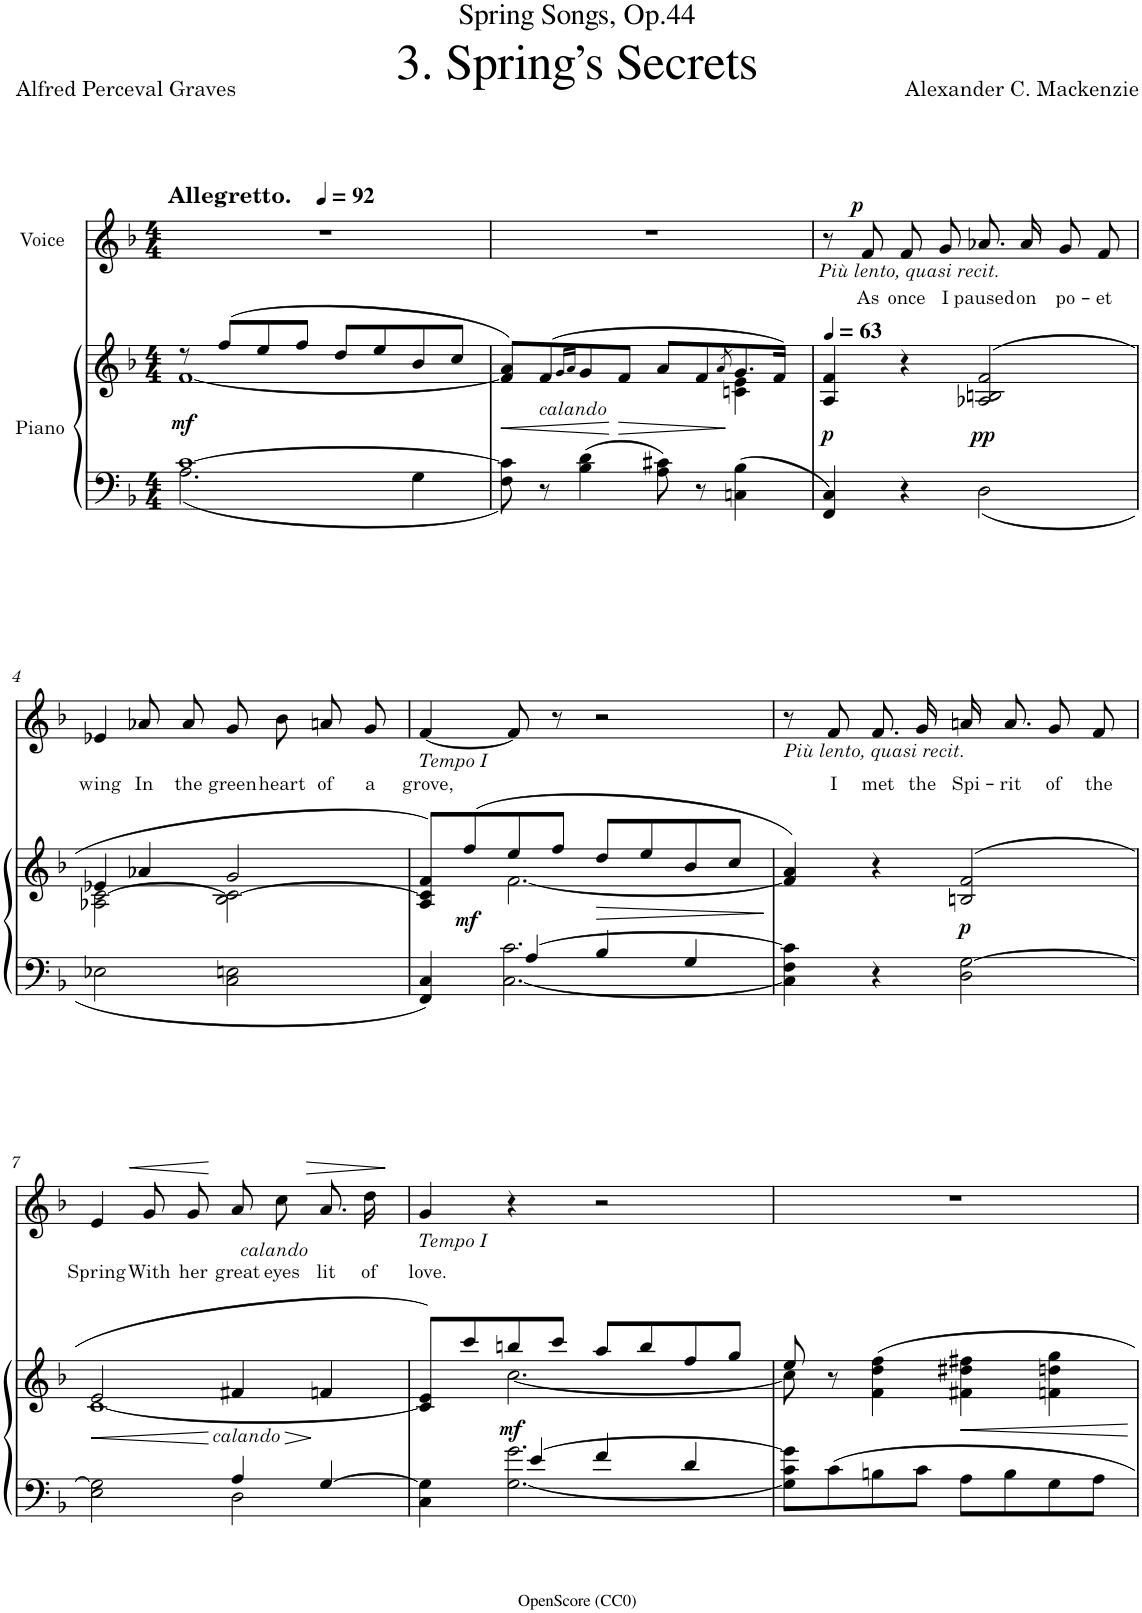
**kern	**kern	**dynam	**kern	**text	**dynam
*part2	*part2	*part2	*part1	*part1	*part1
*staff3	*staff2	*staff2/3	*staff1	*staff1	*staff1
*I"Piano	*	*	*I"Voice	*	*
*I'Pno	*	*	*	*	*
*clefF4	*clefG2	*	*clefG2	*	*
*k[b-]	*k[b-]	*	*k[b-]	*	*
*M4/4	*M4/4	*	*M4/4	*	*
*MM92	*MM92	*	*MM92	*	*
=1	=1	=1	=1	=1	=1
*^	*^	*	*	*	*
!	!	!	!	!	!LO:TX:a:B:t=Allegretto.	!	!
!	!	!	!	!LO:DY:b	!	!	!
[1c	2.A\	8r	[1f	mf	1r	.	.
.	.	(8ff/L	.	.	.	.	.
.	.	8ee/	.	.	.	.	.
.	.	8ff/J	.	.	.	.	.
.	.	8dd/L	.	.	.	.	.
.	.	8ee/	.	.	.	.	.
.	4G\	8b-/	.	.	.	.	.
.	.	8cc/J	.	.	.	.	.
*v	*v	*	*	*	*	*	*
=2	=2	=2	=2	=2	=2	=2
!	!	!	!LO:HP:b	!	!	!
8F\ 8c\]	8f/] 8a/L)	2ryy	<	1r	.	.
!	!LO:TX:b:i:t=calando	!	!	!	!	!
8r	(8f/	.	.	.	.	.
.	16qg/LL	.	.	.	.	.
.	16qa/JJ	.	.	.	.	.
4B-\ 4d\	8g/	.	.	.	.	.
!	!	!	!LO:HP:n=1:b	!	!	!
.	8f/J	.	[ >	.	.	.
8A\ 8c#X\	8a/L	4ryy	.	.	.	.
8r	8f/	.	.	.	.	.
.	8qa/	.	.	.	.	.
4Cn\ 4B-\	8.g/	4cn\ 4e\	]	.	.	.
.	16f/Jk)	.	.	.	.	.
*	*v	*v	*	*	*	*
=3	=3	=3	=3	=3	=3
*	*	*	*MM63	*	*
!	!	!	!LO:TX:b:i:t=Più lento, quasi recit.	!	!
!	!	!LO:DY:b	!	!	!
4FF/ 4C/	4A/ 4f/	p	8r	.	.
!	!	!	!	!LO:LY:b	!LO:DY:a
.	.	.	8f/	As	p
!	!	!	!	!LO:LY:b	!
4r	4r	.	8f/L	once	.
!	!	!	!	!LO:LY:b	!
.	.	.	8g/J	I	.
!	!	!LO:DY:b	!	!LO:LY:b	!
2D\	(2A-X/ 2Bn/ 2f/	pp	8.a-X/L	paused	.
!	!	!	!	!LO:LY:b	!
.	.	.	16a-/Jk	on	.
!	!	!	!	!LO:LY:b	!
.	.	.	8g/L	po-	.
!	!	!	!	!LO:LY:b	!
.	.	.	8f/J	-et	.
!!LO:LB:g=z
=4	=4	=4	=4	=4	=4
*	*^	*	*	*	*
!	!	!	!	!	!LO:LY:b	!
2E-X\	4e-X/	2A-X\ [>2c\	.	4e-X/	wing	.
!	!	!	!	!	!LO:LY:b	!
.	4a-X/	.	.	8a-X/L	In	.
!	!	!	!	!	!LO:LY:b	!
.	.	.	.	8a-/J	the	.
!	!	!	!	!	!LO:LY:b	!
2C\ 2En\	2g/	2B-\ 2c\_	.	8g/L	green	.
!	!	!	!	!	!LO:LY:b	!
.	.	.	.	8b-/J	heart	.
!	!	!	!	!	!LO:LY:b	!
.	.	.	.	8an/L	of	.
!	!	!	!	!	!LO:LY:b	!
.	.	.	.	8g/J	a	.
=5	=5	=5	=5	=5	=5	=5
*^	*	*	*	*	*	*
!	!	!	!	!	!LO:TX:b:i:t=Tempo I	!	!
!	!	!	!	!	!	!LO:LY:b	!
4FF/ 4C/	4ryy	8A/ 8c/] 8f/L)	4ryy	.	[4f/	grove,	.
!	!	!	!	!LO:DY:b	!	!	!
.	.	(8ff/	.	mf	.	.	.
4A/	[2.C\ [>2.c\	8ee/	[2.f\	.	8f/]	.	.
.	.	8ff/J	.	.	8r	.	.
!	!	!	!	!LO:HP:b	!	!	!
4B-/	.	8dd/L	.	>	2r	.	.
.	.	8ee/	.	.	.	.	.
4G/	.	8b-/	.	.	.	.	.
.	.	8cc/J	.	.	.	.	.
*v	*v	*	*	*	*	*	*
*	*v	*v	*	*	*	*
.	.	]	.	.	.
=6	=6	=6	=6	=6	=6
!	!	!	!LO:TX:b:i:t=Più lento, quasi recit.	!	!
4C\] 4F\ 4c\]	4f/] 4a/)	.	8r	.	.
!	!	!	!	!LO:LY:b	!
.	.	.	8f/	I	.
!	!	!	!	!LO:LY:b	!
4r	4r	.	8.f/L	met	.
!	!	!	!	!LO:LY:b	!
.	.	.	16g/Jk	the	.
!	!	!LO:DY:b	!	!LO:LY:b	!
2D\ [2G\	(2Bn/ 2f/	p	16an/KL	Spi-	.
!	!	!	!	!LO:LY:b	!
.	.	.	8.a/J	-rit	.
!	!	!	!	!LO:LY:b	!
.	.	.	8g/L	of	.
!	!	!	!	!LO:LY:b	!
.	.	.	8f/J	the	.
!!LO:LB:g=z
=7	=7	=7	=7	=7	=7
*^	*	*	*	*	*
!	!	!	!LO:HP:b	!	!LO:LY:b	!
*	*	*^	*	*	*	*
2E\ 2G\]	2ryy	2e/	[1c	<	4e/	Spring	.
!	!	!	!	!	!	!LO:LY:b	!LO:HP:b
.	.	.	.	.	8g/L	With	<
!	!	!	!	!	!	!LO:LY:b	!
.	.	.	.	.	8g/J	her	.
!	!	!	!	!	!LO:TX:b:i:t=calando	!	!
!	!	!LO:TX:b:i:t=calando	!	!	!	!	!
!	!	!	!	!LO:HP:n=1:b	!	!LO:LY:b	!
4A/	2D\	4f#X/	.	[ >	8a\L	great	[
!	!	!	!	!	!	!LO:LY:b	!
.	.	.	.	.	8cc\J	eyes	.
!	!	!	!	!	!	!LO:LY:b	!LO:HP:b
[4G/	.	4fn/	.	]	8.a\L	lit	>
!	!	!	!	!	!	!LO:LY:b	!
.	.	.	.	.	16dd\Jk	of	.
*v	*v	*	*	*	*	*	*
*	*v	*v	*	*	*	*
.	.	.	.	.	]
=8	=8	=8	=8	=8	=8
*^	*^	*	*	*	*
!	!	!	!	!	!LO:TX:b:i:t=Tempo I	!	!
!	!	!	!	!	!	!LO:LY:b	!
4C\ 4G\]	4ryy	8c/] 8e/L)	4ryy	.	4g/	love.	.
.	.	8ccc/	.	.	.	.	.
!	!	!	!	!LO:DY:b	!	!	!
4e/	[2.G\ [>2.g\	8bbn/	[2.cc\	mf	4r	.	.
.	.	8ccc/J	.	.	.	.	.
4f/	.	8aa/L	.	.	2r	.	.
.	.	8bb/	.	.	.	.	.
4d/	.	8ff/	.	.	.	.	.
.	.	8gg/J	.	.	.	.	.
*v	*v	*	*	*	*	*	*
=9	=9	=9	=9	=9	=9	=9
8G\] 8c\ 8g\]L	8ee/	8cc\]	.	1r	.	.
8c\	8r	8ryy	.	.	.	.
8Bn\	4f\ 4dd\ 4ff\	2.ryy	.	.	.	.
8c\J	.	.	.	.	.	.
!	!	!	!LO:HP:b	!	!	!
8A\L	4f#X\ 4dd#X\ 4ff#X\	.	<	.	.	.
8B\	.	.	.	.	.	.
8G\	4fn\ 4ddn\ 4gg\	.	.	.	.	.
8A\J	.	.	.	.	.	.
*	*v	*v	*	*	*	*
.	.	[	.	.	.
=	=	=	=	=	=
*-	*-	*-	*-	*-	*-
